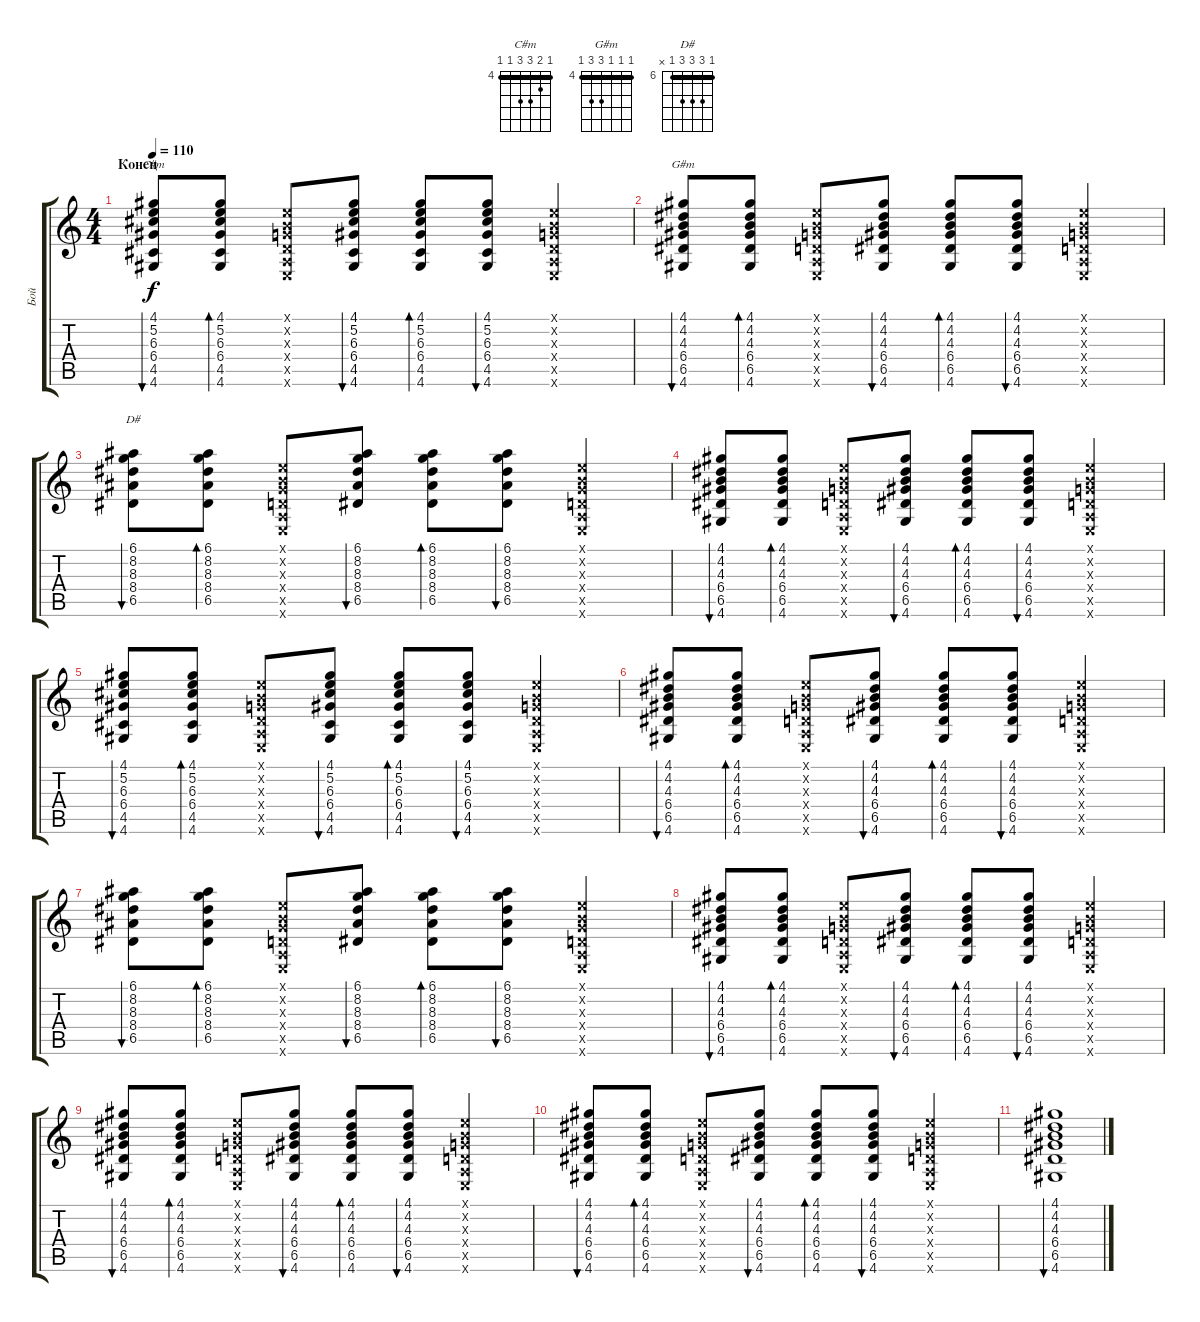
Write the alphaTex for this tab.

\track ("Бой" "Бой") {instrument acousticguitarsteel}
\staff {score tabs}
\tuning (E4 B3 G3 D3 A2 E2) {hide}
\chord ("C#m" 4 5 6 6 4 4) {firstfret 4 barre 4}
\chord ("G#m" 4 4 4 6 6 4) {firstfret 4 barre 4}
\chord ("D#" 6 8 8 8 6 x) {firstfret 6 barre 6}
\ts (4 4)
\section ("" "Конец")
\tempo 110
\clef g2
\ks c
(4.1 5.2 6.3 6.4 4.5 4.6).8{bu 60 ch "C#m" dy f} (4.1 5.2 6.3 6.4 4.5 4.6).8{bd 60} (0.1{x} 0.2{x} 0.3{x} 0.4{x} 0.5{x} 0.6{x}).8 (4.1 5.2 6.3 6.4 4.5 4.6).8{bu 60} (4.1 5.2 6.3 6.4 4.5 4.6).8{bd 60} (4.1 5.2 6.3 6.4 4.5 4.6).8{bu 60} (0.1{x} 0.2{x} 0.3{x} 0.4{x} 0.5{x} 0.6{x}).4 |
(4.1 4.2 4.3 6.4 6.5 4.6).8{bu 60 ch "G#m"} (4.1 4.2 4.3 6.4 6.5 4.6).8{bd 60} (0.1{x} 0.2{x} 0.3{x} 0.4{x} 0.5{x} 0.6{x}).8 (4.1 4.2 4.3 6.4 6.5 4.6).8{bu 60} (4.1 4.2 4.3 6.4 6.5 4.6).8{bd 60} (4.1 4.2 4.3 6.4 6.5 4.6).8{bu 60} (0.1{x} 0.2{x} 0.3{x} 0.4{x} 0.5{x} 0.6{x}).4 |
(6.1 8.2 8.3 8.4 6.5).8{bu 60 ch "D#"} (6.1 8.2 8.3 8.4 6.5).8{bd 60} (0.1{x} 0.2{x} 0.3{x} 0.4{x} 0.5{x} 0.6{x}).8 (6.1 8.2 8.3 8.4 6.5).8{bu 60} (6.1 8.2 8.3 8.4 6.5).8{bd 60} (6.1 8.2 8.3 8.4 6.5).8{bu 60} (0.1{x} 0.2{x} 0.3{x} 0.4{x} 0.5{x} 0.6{x}).4 |
(4.1 4.2 4.3 6.4 6.5 4.6).8{bu 60} (4.1 4.2 4.3 6.4 6.5 4.6).8{bd 60} (0.1{x} 0.2{x} 0.3{x} 0.4{x} 0.5{x} 0.6{x}).8 (4.1 4.2 4.3 6.4 6.5 4.6).8{bu 60} (4.1 4.2 4.3 6.4 6.5 4.6).8{bd 60} (4.1 4.2 4.3 6.4 6.5 4.6).8{bu 60} (0.1{x} 0.2{x} 0.3{x} 0.4{x} 0.5{x} 0.6{x}).4 |
(4.1 5.2 6.3 6.4 4.5 4.6).8{bu 60} (4.1 5.2 6.3 6.4 4.5 4.6).8{bd 60} (0.1{x} 0.2{x} 0.3{x} 0.4{x} 0.5{x} 0.6{x}).8 (4.1 5.2 6.3 6.4 4.5 4.6).8{bu 60} (4.1 5.2 6.3 6.4 4.5 4.6).8{bd 60} (4.1 5.2 6.3 6.4 4.5 4.6).8{bu 60} (0.1{x} 0.2{x} 0.3{x} 0.4{x} 0.5{x} 0.6{x}).4 |
(4.1 4.2 4.3 6.4 6.5 4.6).8{bu 60} (4.1 4.2 4.3 6.4 6.5 4.6).8{bd 60} (0.1{x} 0.2{x} 0.3{x} 0.4{x} 0.5{x} 0.6{x}).8 (4.1 4.2 4.3 6.4 6.5 4.6).8{bu 60} (4.1 4.2 4.3 6.4 6.5 4.6).8{bd 60} (4.1 4.2 4.3 6.4 6.5 4.6).8{bu 60} (0.1{x} 0.2{x} 0.3{x} 0.4{x} 0.5{x} 0.6{x}).4 |
(6.1 8.2 8.3 8.4 6.5).8{bu 60} (6.1 8.2 8.3 8.4 6.5).8{bd 60} (0.1{x} 0.2{x} 0.3{x} 0.4{x} 0.5{x} 0.6{x}).8 (6.1 8.2 8.3 8.4 6.5).8{bu 60} (6.1 8.2 8.3 8.4 6.5).8{bd 60} (6.1 8.2 8.3 8.4 6.5).8{bu 60} (0.1{x} 0.2{x} 0.3{x} 0.4{x} 0.5{x} 0.6{x}).4 |
(4.1 4.2 4.3 6.4 6.5 4.6).8{bu 60} (4.1 4.2 4.3 6.4 6.5 4.6).8{bd 60} (0.1{x} 0.2{x} 0.3{x} 0.4{x} 0.5{x} 0.6{x}).8 (4.1 4.2 4.3 6.4 6.5 4.6).8{bu 60} (4.1 4.2 4.3 6.4 6.5 4.6).8{bd 60} (4.1 4.2 4.3 6.4 6.5 4.6).8{bu 60} (0.1{x} 0.2{x} 0.3{x} 0.4{x} 0.5{x} 0.6{x}).4 |
(4.1 4.2 4.3 6.4 6.5 4.6).8{bu 60} (4.1 4.2 4.3 6.4 6.5 4.6).8{bd 60} (0.1{x} 0.2{x} 0.3{x} 0.4{x} 0.5{x} 0.6{x}).8 (4.1 4.2 4.3 6.4 6.5 4.6).8{bu 60} (4.1 4.2 4.3 6.4 6.5 4.6).8{bd 60} (4.1 4.2 4.3 6.4 6.5 4.6).8{bu 60} (0.1{x} 0.2{x} 0.3{x} 0.4{x} 0.5{x} 0.6{x}).4 |
(4.1 4.2 4.3 6.4 6.5 4.6).8{bu 60} (4.1 4.2 4.3 6.4 6.5 4.6).8{bd 60} (0.1{x} 0.2{x} 0.3{x} 0.4{x} 0.5{x} 0.6{x}).8 (4.1 4.2 4.3 6.4 6.5 4.6).8{bu 60} (4.1 4.2 4.3 6.4 6.5 4.6).8{bd 60} (4.1 4.2 4.3 6.4 6.5 4.6).8{bu 60} (0.1{x} 0.2{x} 0.3{x} 0.4{x} 0.5{x} 0.6{x}).4 |
(4.1 4.2 4.3 6.4 6.5 4.6).1{bu 480}
